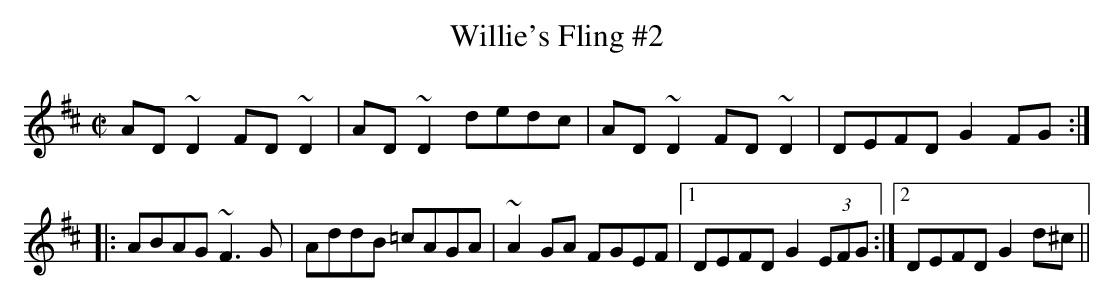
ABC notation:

X:1
T:Willie's Fling #2
M:C|
L:1/8
K:D
AD~D2 FD~D2|AD~D2 dedc|AD~D2 FD~D2|DEFD G2FG:|!
|:ABAG ~F3G|AddB =cAGA|~A2GA FGEF|\
[1 DEFD G2 (3EFG:|[2 DEFD G2d^c||!
